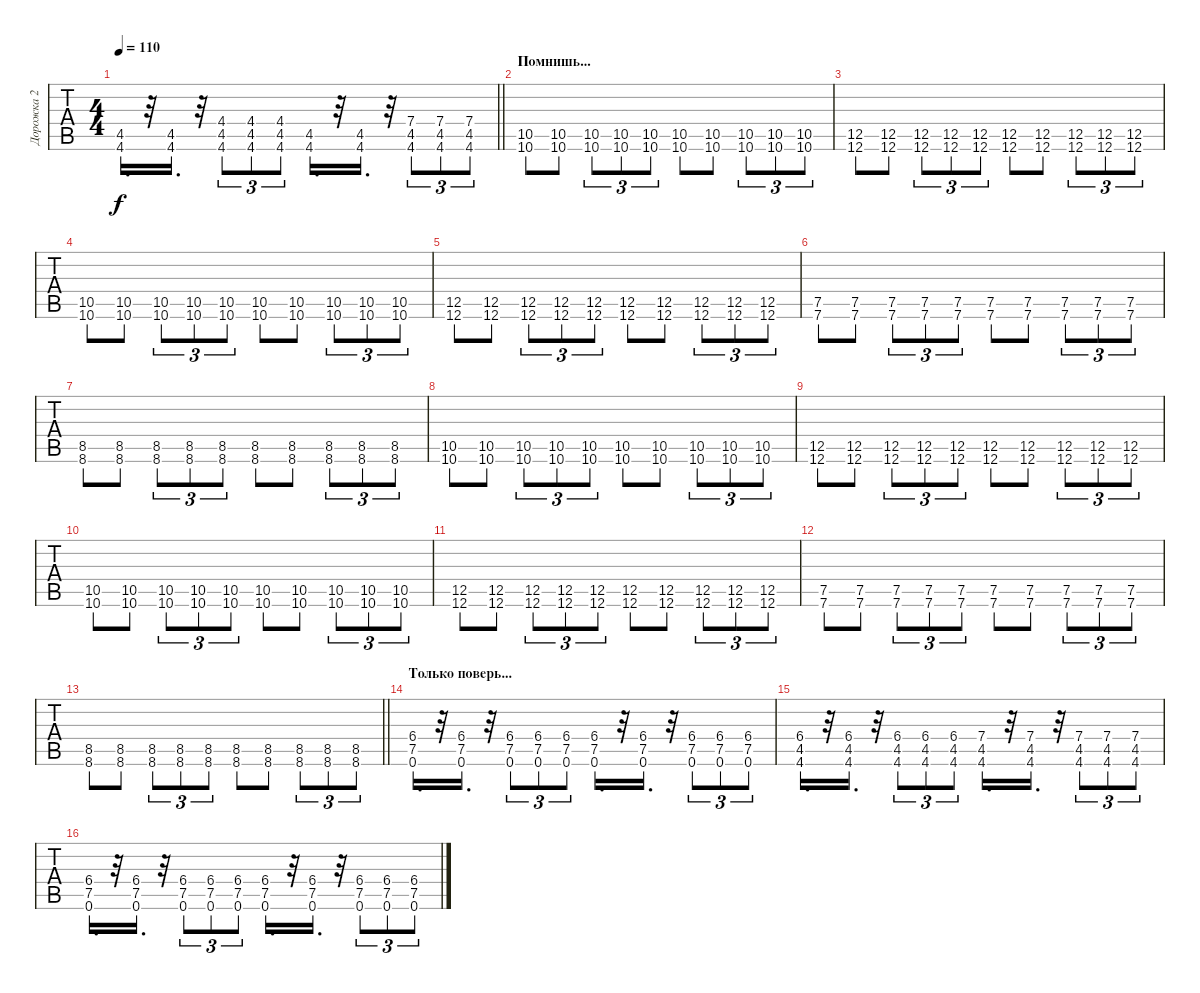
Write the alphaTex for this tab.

\track ("Дорожка 2" "Дорожка 2") {instrument overdrivenguitar}
\staff {tabs}
\tuning (D4 A3 F3 C3 G2 C2) {hide}
\ts (4 4)
\tempo 110
\clef g2
\barLineRight lightlight
\ks c
(4.5 4.6).16{d dy f} r.32 (4.5 4.6).16{d} r.32 (4.4 4.5 4.6).8{tu (3 2)} (4.4 4.5 4.6).8{tu (3 2)} (4.4 4.5 4.6).8{tu (3 2)} (4.5 4.6).16{d} r.32 (4.5 4.6).16{d} r.32 (7.4 4.5 4.6).8{tu (3 2)} (7.4 4.5 4.6).8{tu (3 2)} (7.4 4.5 4.6).8{tu (3 2)} |
\section ("" "Помнишь...")
(10.5 10.6).8 (10.5 10.6).8 (10.5 10.6).8{tu (3 2)} (10.5 10.6).8{tu (3 2)} (10.5 10.6).8{tu (3 2)} (10.5 10.6).8 (10.5 10.6).8 (10.5 10.6).8{tu (3 2)} (10.5 10.6).8{tu (3 2)} (10.5 10.6).8{tu (3 2)} |
(12.5 12.6).8 (12.5 12.6).8 (12.5 12.6).8{tu (3 2)} (12.5 12.6).8{tu (3 2)} (12.5 12.6).8{tu (3 2)} (12.5 12.6).8 (12.5 12.6).8 (12.5 12.6).8{tu (3 2)} (12.5 12.6).8{tu (3 2)} (12.5 12.6).8{tu (3 2)} |
(10.5 10.6).8 (10.5 10.6).8 (10.5 10.6).8{tu (3 2)} (10.5 10.6).8{tu (3 2)} (10.5 10.6).8{tu (3 2)} (10.5 10.6).8 (10.5 10.6).8 (10.5 10.6).8{tu (3 2)} (10.5 10.6).8{tu (3 2)} (10.5 10.6).8{tu (3 2)} |
(12.5 12.6).8 (12.5 12.6).8 (12.5 12.6).8{tu (3 2)} (12.5 12.6).8{tu (3 2)} (12.5 12.6).8{tu (3 2)} (12.5 12.6).8 (12.5 12.6).8 (12.5 12.6).8{tu (3 2)} (12.5 12.6).8{tu (3 2)} (12.5 12.6).8{tu (3 2)} |
(7.5 7.6).8 (7.5 7.6).8 (7.5 7.6).8{tu (3 2)} (7.5 7.6).8{tu (3 2)} (7.5 7.6).8{tu (3 2)} (7.5 7.6).8 (7.5 7.6).8 (7.5 7.6).8{tu (3 2)} (7.5 7.6).8{tu (3 2)} (7.5 7.6).8{tu (3 2)} |
(8.5 8.6).8 (8.5 8.6).8 (8.5 8.6).8{tu (3 2)} (8.5 8.6).8{tu (3 2)} (8.5 8.6).8{tu (3 2)} (8.5 8.6).8 (8.5 8.6).8 (8.5 8.6).8{tu (3 2)} (8.5 8.6).8{tu (3 2)} (8.5 8.6).8{tu (3 2)} |
(10.5 10.6).8 (10.5 10.6).8 (10.5 10.6).8{tu (3 2)} (10.5 10.6).8{tu (3 2)} (10.5 10.6).8{tu (3 2)} (10.5 10.6).8 (10.5 10.6).8 (10.5 10.6).8{tu (3 2)} (10.5 10.6).8{tu (3 2)} (10.5 10.6).8{tu (3 2)} |
(12.5 12.6).8 (12.5 12.6).8 (12.5 12.6).8{tu (3 2)} (12.5 12.6).8{tu (3 2)} (12.5 12.6).8{tu (3 2)} (12.5 12.6).8 (12.5 12.6).8 (12.5 12.6).8{tu (3 2)} (12.5 12.6).8{tu (3 2)} (12.5 12.6).8{tu (3 2)} |
(10.5 10.6).8 (10.5 10.6).8 (10.5 10.6).8{tu (3 2)} (10.5 10.6).8{tu (3 2)} (10.5 10.6).8{tu (3 2)} (10.5 10.6).8 (10.5 10.6).8 (10.5 10.6).8{tu (3 2)} (10.5 10.6).8{tu (3 2)} (10.5 10.6).8{tu (3 2)} |
(12.5 12.6).8 (12.5 12.6).8 (12.5 12.6).8{tu (3 2)} (12.5 12.6).8{tu (3 2)} (12.5 12.6).8{tu (3 2)} (12.5 12.6).8 (12.5 12.6).8 (12.5 12.6).8{tu (3 2)} (12.5 12.6).8{tu (3 2)} (12.5 12.6).8{tu (3 2)} |
(7.5 7.6).8 (7.5 7.6).8 (7.5 7.6).8{tu (3 2)} (7.5 7.6).8{tu (3 2)} (7.5 7.6).8{tu (3 2)} (7.5 7.6).8 (7.5 7.6).8 (7.5 7.6).8{tu (3 2)} (7.5 7.6).8{tu (3 2)} (7.5 7.6).8{tu (3 2)} |
\barLineRight lightlight
(8.5 8.6).8 (8.5 8.6).8 (8.5 8.6).8{tu (3 2)} (8.5 8.6).8{tu (3 2)} (8.5 8.6).8{tu (3 2)} (8.5 8.6).8 (8.5 8.6).8 (8.5 8.6).8{tu (3 2)} (8.5 8.6).8{tu (3 2)} (8.5 8.6).8{tu (3 2)} |
\section ("" "Только поверь...")
(6.4 7.5 0.6).16{d} r.32 (6.4 7.5 0.6).16{d} r.32 (6.4 7.5 0.6).8{tu (3 2)} (6.4 7.5 0.6).8{tu (3 2)} (6.4 7.5 0.6).8{tu (3 2)} (6.4 7.5 0.6).16{d} r.32 (6.4 7.5 0.6).16{d} r.32 (6.4 7.5 0.6).8{tu (3 2)} (6.4 7.5 0.6).8{tu (3 2)} (6.4 7.5 0.6).8{tu (3 2)} |
(6.4 4.5 4.6).16{d} r.32 (6.4 4.5 4.6).16{d} r.32 (6.4 4.5 4.6).8{tu (3 2)} (6.4 4.5 4.6).8{tu (3 2)} (6.4 4.5 4.6).8{tu (3 2)} (7.4 4.5 4.6).16{d} r.32 (7.4 4.5 4.6).16{d} r.32 (7.4 4.5 4.6).8{tu (3 2)} (7.4 4.5 4.6).8{tu (3 2)} (7.4 4.5 4.6).8{tu (3 2)} |
(6.4 7.5 0.6).16{d} r.32 (6.4 7.5 0.6).16{d} r.32 (6.4 7.5 0.6).8{tu (3 2)} (6.4 7.5 0.6).8{tu (3 2)} (6.4 7.5 0.6).8{tu (3 2)} (6.4 7.5 0.6).16{d} r.32 (6.4 7.5 0.6).16{d} r.32 (6.4 7.5 0.6).8{tu (3 2)} (6.4 7.5 0.6).8{tu (3 2)} (6.4 7.5 0.6).8{tu (3 2)}
